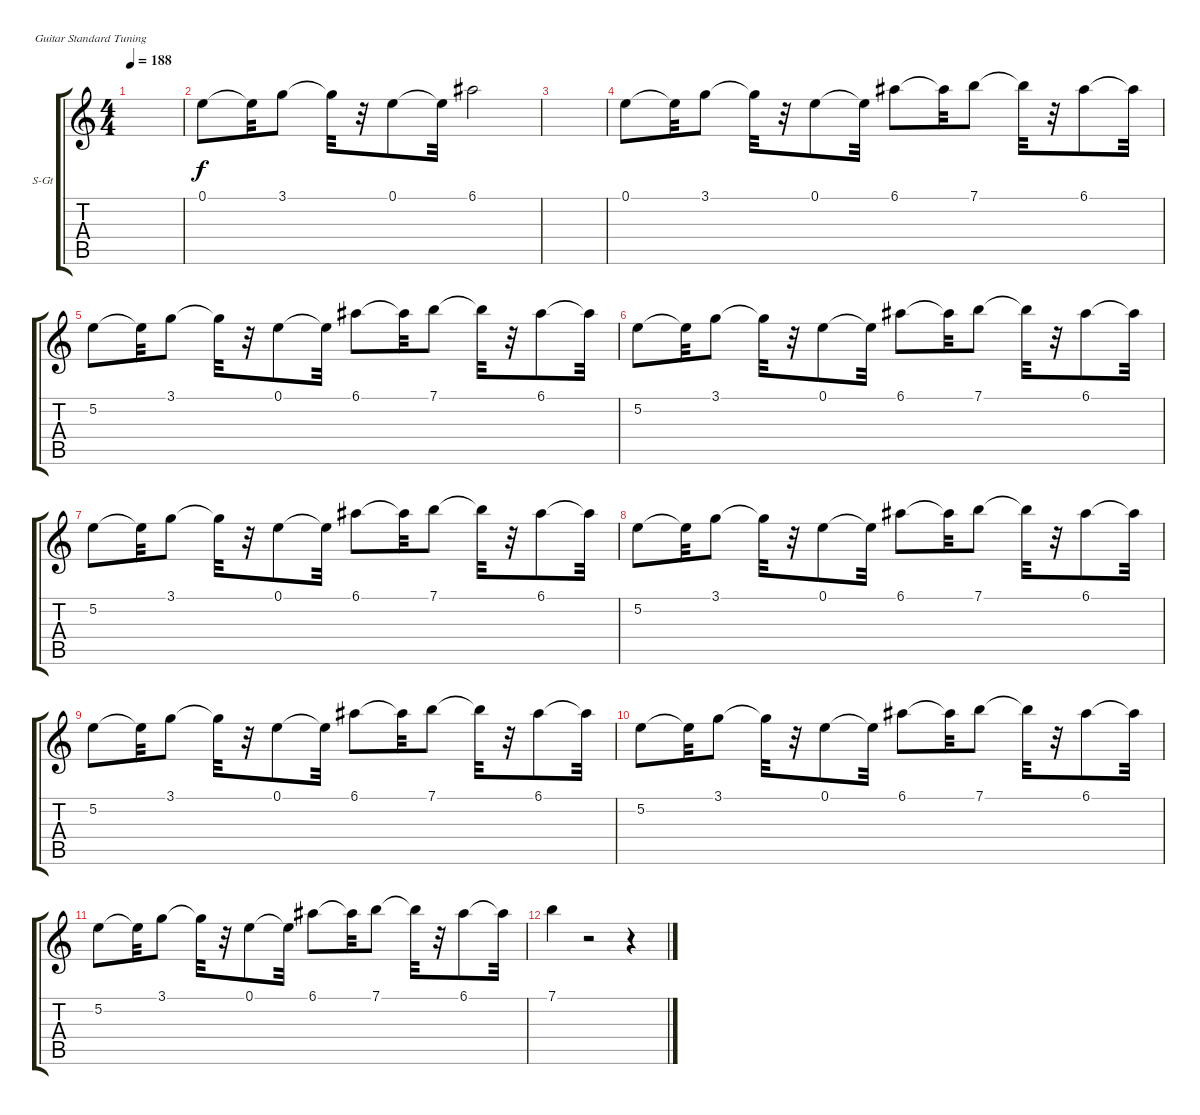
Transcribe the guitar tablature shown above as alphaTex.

\bracketExtendMode groupsimilarinstruments
\firstSystemTrackNameOrientation horizontal
\otherSystemsTrackNameOrientation horizontal
\track ("Voice" "S-Gt") {mute instrument synthvoice}
\staff {score tabs}
\tuning (E4 B3 G3 D3 A2 E2)
\displaytranspose 12
\ts (4 4)
\tempo 188
\clef g2
\ks c
|
0.1.8 0.1{t}.32 3.1.8 3.1{t}.32 r.32 0.1.8 0.1{t}.32 6.1.2 |
|
0.1.8 0.1{t}.32 3.1.8 3.1{t}.32 r.32 0.1.8 0.1{t}.32 6.1.8 6.1{t}.32 7.1.8 7.1{t}.32 r.32 6.1.8 6.1{t}.32 |
5.2.8 5.2{t}.32 3.1.8 3.1{t}.32 r.32 0.1.8 0.1{t}.32 6.1.8 6.1{t}.32 7.1.8 7.1{t}.32 r.32 6.1.8 6.1{t}.32 |
5.2.8 5.2{t}.32 3.1.8 3.1{t}.32 r.32 0.1.8 0.1{t}.32 6.1.8 6.1{t}.32 7.1.8 7.1{t}.32 r.32 6.1.8 6.1{t}.32 |
5.2.8 5.2{t}.32 3.1.8 3.1{t}.32 r.32 0.1.8 0.1{t}.32 6.1.8 6.1{t}.32 7.1.8 7.1{t}.32 r.32 6.1.8 6.1{t}.32 |
5.2.8 5.2{t}.32 3.1.8 3.1{t}.32 r.32 0.1.8 0.1{t}.32 6.1.8 6.1{t}.32 7.1.8 7.1{t}.32 r.32 6.1.8 6.1{t}.32 |
5.2.8 5.2{t}.32 3.1.8 3.1{t}.32 r.32 0.1.8 0.1{t}.32 6.1.8 6.1{t}.32 7.1.8 7.1{t}.32 r.32 6.1.8 6.1{t}.32 |
5.2.8 5.2{t}.32 3.1.8 3.1{t}.32 r.32 0.1.8 0.1{t}.32 6.1.8 6.1{t}.32 7.1.8 7.1{t}.32 r.32 6.1.8 6.1{t}.32 |
5.2.8 5.2{t}.32 3.1.8 3.1{t}.32 r.32 0.1.8 0.1{t}.32 6.1.8 6.1{t}.32 7.1.8 7.1{t}.32 r.32 6.1.8 6.1{t}.32 |
7.1.4 r.2 r.4
